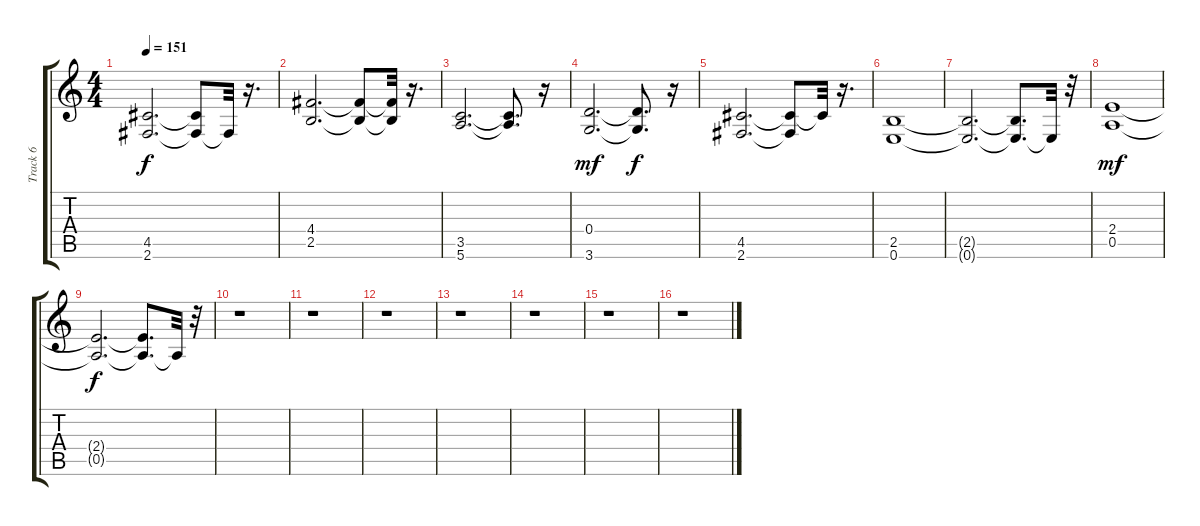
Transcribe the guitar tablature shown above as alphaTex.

\track ("Track 6" "Track 6") {instrument distortionguitar}
\staff {score tabs}
\tuning (E4 B3 G3 D3 A2 E2) {hide}
\ts (4 4)
\tempo 151
\clef g2
\ks c
(4.5 2.6).2{d dy f} (4.5{t} 2.6{t}).8 2.6{t}.32 r.16{d} |
(4.4 2.5).2{d} (4.4{t} 2.5{t}).8 (4.4{t} 2.5{t}).32 r.16{d} |
(3.5 5.6).2{d} (3.5{t} 5.6{t}).8{d} r.16 |
(0.4 3.6).2{d dy mf} (0.4{t} 3.6{t}).8{d dy f} r.16 |
(4.5 2.6).2{d} (4.5{t} 2.6{t}).8 4.5{t}.32 r.16{d} |
(2.5 0.6).1 |
(2.5{t} 0.6{t}).2{d} (2.5{t} 0.6{t}).8{d} 0.6{t}.32 r.32 |
(2.4 0.5).1{dy mf} |
(2.4{t} 0.5{t}).2{d dy f} (2.4{t} 0.5{t}).8{d} 0.5{t}.32 r.32 |
r.1 |
r.1 |
r.1 |
r.1 |
r.1 |
r.1 |
r.1
